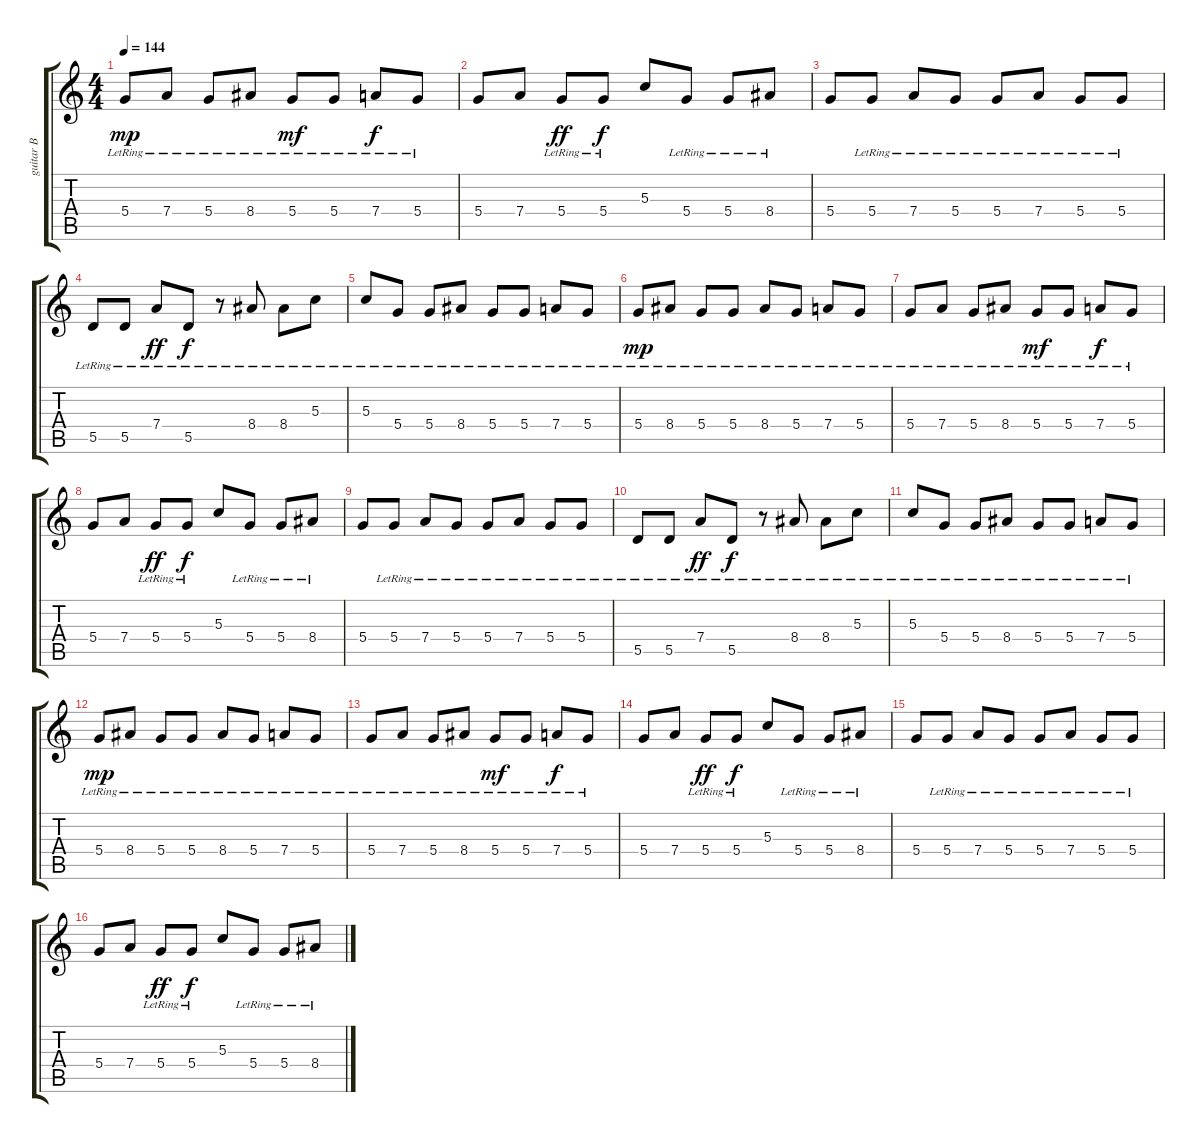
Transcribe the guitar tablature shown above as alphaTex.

\track ("guitar B" "guitar B") {instrument electricguitarmuted}
\staff {score tabs}
\tuning (E4 B3 G3 D3 A2 E2) {hide}
\ts (4 4)
\tempo 144
\clef g2
\ks c
5.4{lr}.8{dy mp} 7.4{lr}.8 5.4{lr}.8 8.4{lr}.8 5.4{lr}.8{dy mf} 5.4{lr}.8 7.4{lr}.8{dy f} 5.4{lr}.8 |
5.4.8{volume 16} 7.4.8 5.4{lr}.8{dy ff} 5.4{lr}.8{dy f} 5.3.8 5.4{lr}.8 5.4{lr}.8 8.4{lr}.8 |
5.4.8 5.4{lr}.8 7.4{lr}.8 5.4{lr}.8 5.4{lr}.8 7.4{lr}.8 5.4{lr}.8 5.4{lr}.8 |
5.5{lr}.8{volume 16} 5.5{lr}.8 7.4{lr}.8{dy ff} 5.5{lr}.8{dy f} r.8 8.4{lr}.8 8.4{lr}.8 5.3{lr}.8 |
5.3{lr}.8 5.4{lr}.8 5.4{lr}.8 8.4{lr}.8 5.4{lr}.8 5.4{lr}.8 7.4{lr}.8 5.4{lr}.8 |
5.4{lr}.8{dy mp} 8.4{lr}.8 5.4{lr}.8 5.4{lr}.8 8.4{lr}.8 5.4{lr}.8 7.4{lr}.8 5.4{lr}.8 |
5.4{lr}.8 7.4{lr}.8 5.4{lr}.8 8.4{lr}.8 5.4{lr}.8{dy mf} 5.4{lr}.8 7.4{lr}.8{dy f} 5.4{lr}.8 |
5.4.8{volume 16} 7.4.8 5.4{lr}.8{dy ff} 5.4{lr}.8{dy f} 5.3.8 5.4{lr}.8 5.4{lr}.8 8.4{lr}.8 |
5.4.8 5.4{lr}.8 7.4{lr}.8 5.4{lr}.8 5.4{lr}.8 7.4{lr}.8 5.4{lr}.8 5.4{lr}.8 |
5.5{lr}.8{volume 16} 5.5{lr}.8 7.4{lr}.8{dy ff} 5.5{lr}.8{dy f} r.8 8.4{lr}.8 8.4{lr}.8 5.3{lr}.8 |
5.3{lr}.8 5.4{lr}.8 5.4{lr}.8 8.4{lr}.8 5.4{lr}.8 5.4{lr}.8 7.4{lr}.8 5.4{lr}.8 |
5.4{lr}.8{dy mp} 8.4{lr}.8 5.4{lr}.8 5.4{lr}.8 8.4{lr}.8 5.4{lr}.8 7.4{lr}.8 5.4{lr}.8 |
5.4{lr}.8 7.4{lr}.8 5.4{lr}.8 8.4{lr}.8 5.4{lr}.8{dy mf} 5.4{lr}.8 7.4{lr}.8{dy f} 5.4{lr}.8 |
5.4.8{volume 16} 7.4.8 5.4{lr}.8{dy ff} 5.4{lr}.8{dy f} 5.3.8 5.4{lr}.8 5.4{lr}.8 8.4{lr}.8 |
5.4.8 5.4{lr}.8 7.4{lr}.8 5.4{lr}.8 5.4{lr}.8 7.4{lr}.8 5.4{lr}.8 5.4{lr}.8 |
5.4.8{volume 16} 7.4.8 5.4{lr}.8{dy ff} 5.4{lr}.8{dy f} 5.3.8 5.4{lr}.8 5.4{lr}.8 8.4{lr}.8
